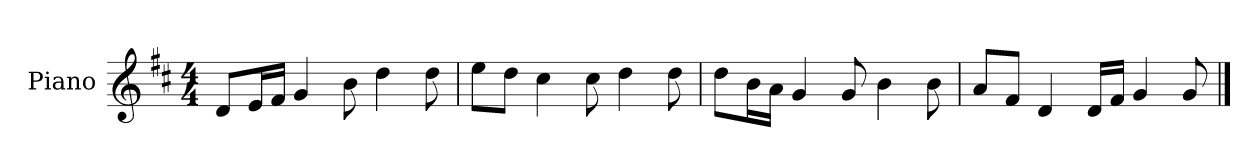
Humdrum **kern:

**kern
*part1
*staff1
*I"Piano
*I'P-no
*clefG2
*k[f#c#]
*M4/4
*MM90
=1
8d/L
16e/L
16f#/JJ
4g/
8b\
4dd\
8dd\
=2
8ee\L
8dd\J
4cc#\
8cc#\
4dd\
8dd\
=3
8dd\L
16b\L
16a\JJ
4g/
8g/
4b\
8b\
=4
8a/L
8f#/J
4d/
16d/LL
16f#/JJ
4g/
8g/
==
*-
